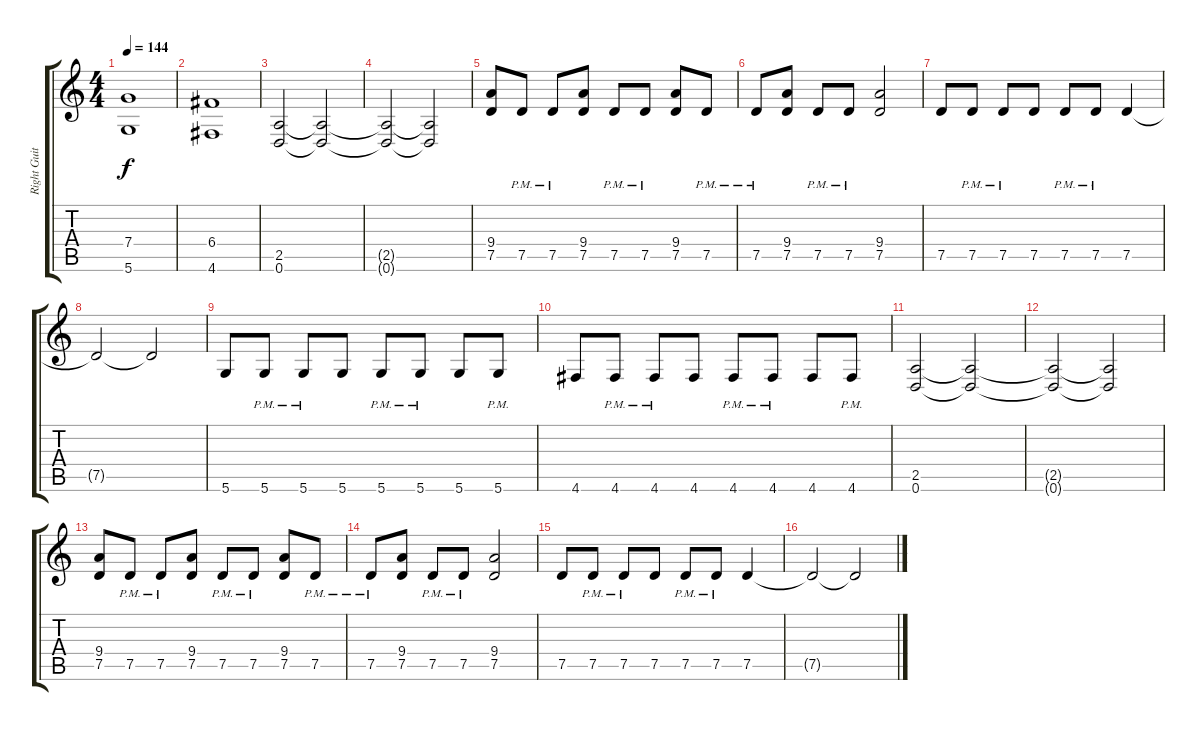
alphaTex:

\track ("Right Guitar" "Right Guit") {instrument distortionguitar}
\staff {score tabs}
\tuning (D4 A3 F3 C3 G2 D2) {hide}
\ts (4 4)
\tempo 144
\clef g2
\ks c
(7.4 5.6).1{dy f} |
(6.4 4.6).1 |
(2.5 0.6).2 (2.5{t} 0.6{t}).2 |
(2.5{t} 0.6{t}).2 (2.5{t} 0.6{t}).2 |
(9.4 7.5).8 7.5{pm}.8 7.5{pm}.8 (9.4 7.5).8 7.5{pm}.8 7.5{pm}.8 (9.4 7.5).8 7.5{pm}.8 |
7.5{pm}.8 (9.4 7.5).8 7.5{pm}.8 7.5{pm}.8 (9.4 7.5).2 |
7.5.8 7.5{pm}.8 7.5{pm}.8 7.5.8 7.5{pm}.8 7.5{pm}.8 7.5.4 |
7.5{t}.2 7.5{t}.2 |
5.6.8 5.6{pm}.8 5.6{pm}.8 5.6.8 5.6{pm}.8 5.6{pm}.8 5.6.8 5.6{pm}.8 |
4.6.8 4.6{pm}.8 4.6{pm}.8 4.6.8 4.6{pm}.8 4.6{pm}.8 4.6.8 4.6{pm}.8 |
(2.5 0.6).2 (2.5{t} 0.6{t}).2 |
(2.5{t} 0.6{t}).2 (2.5{t} 0.6{t}).2 |
(9.4 7.5).8 7.5{pm}.8 7.5{pm}.8 (9.4 7.5).8 7.5{pm}.8 7.5{pm}.8 (9.4 7.5).8 7.5{pm}.8 |
7.5{pm}.8 (9.4 7.5).8 7.5{pm}.8 7.5{pm}.8 (9.4 7.5).2 |
7.5.8 7.5{pm}.8 7.5{pm}.8 7.5.8 7.5{pm}.8 7.5{pm}.8 7.5.4 |
7.5{t}.2 7.5{t}.2
